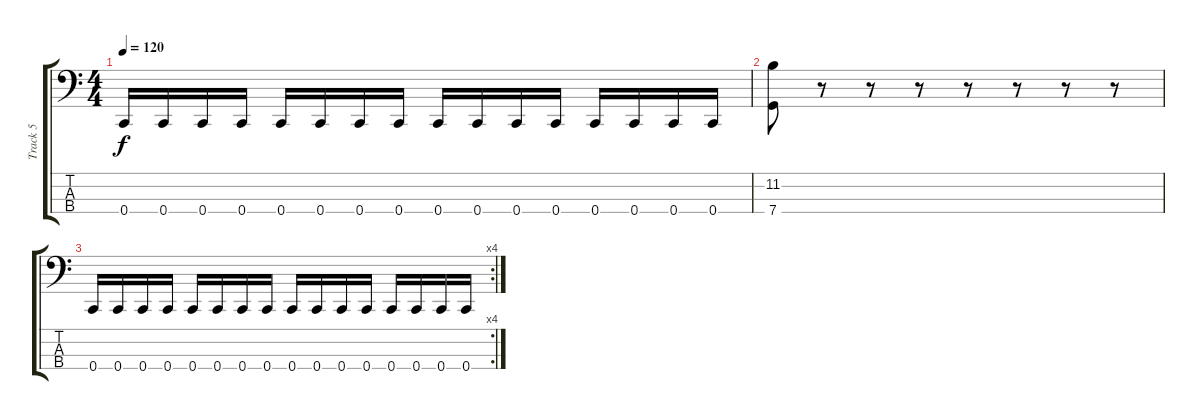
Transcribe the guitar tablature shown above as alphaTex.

\track ("Track 5" "Track 5") {instrument electricbasspick}
\staff {score tabs}
\tuning (F2 C2 G1 C1) {hide}
\ts (4 4)
\tempo 120
\clef f4
\ks c
0.4.16{dy f} 0.4.16 0.4.16 0.4.16 0.4.16 0.4.16 0.4.16 0.4.16 0.4.16 0.4.16 0.4.16 0.4.16 0.4.16 0.4.16 0.4.16 0.4.16 |
(11.2 7.4).8 r.8 r.8 r.8 r.8 r.8 r.8 r.8 |
\rc 4
0.4.16 0.4.16 0.4.16 0.4.16 0.4.16 0.4.16 0.4.16 0.4.16 0.4.16 0.4.16 0.4.16 0.4.16 0.4.16 0.4.16 0.4.16 0.4.16
